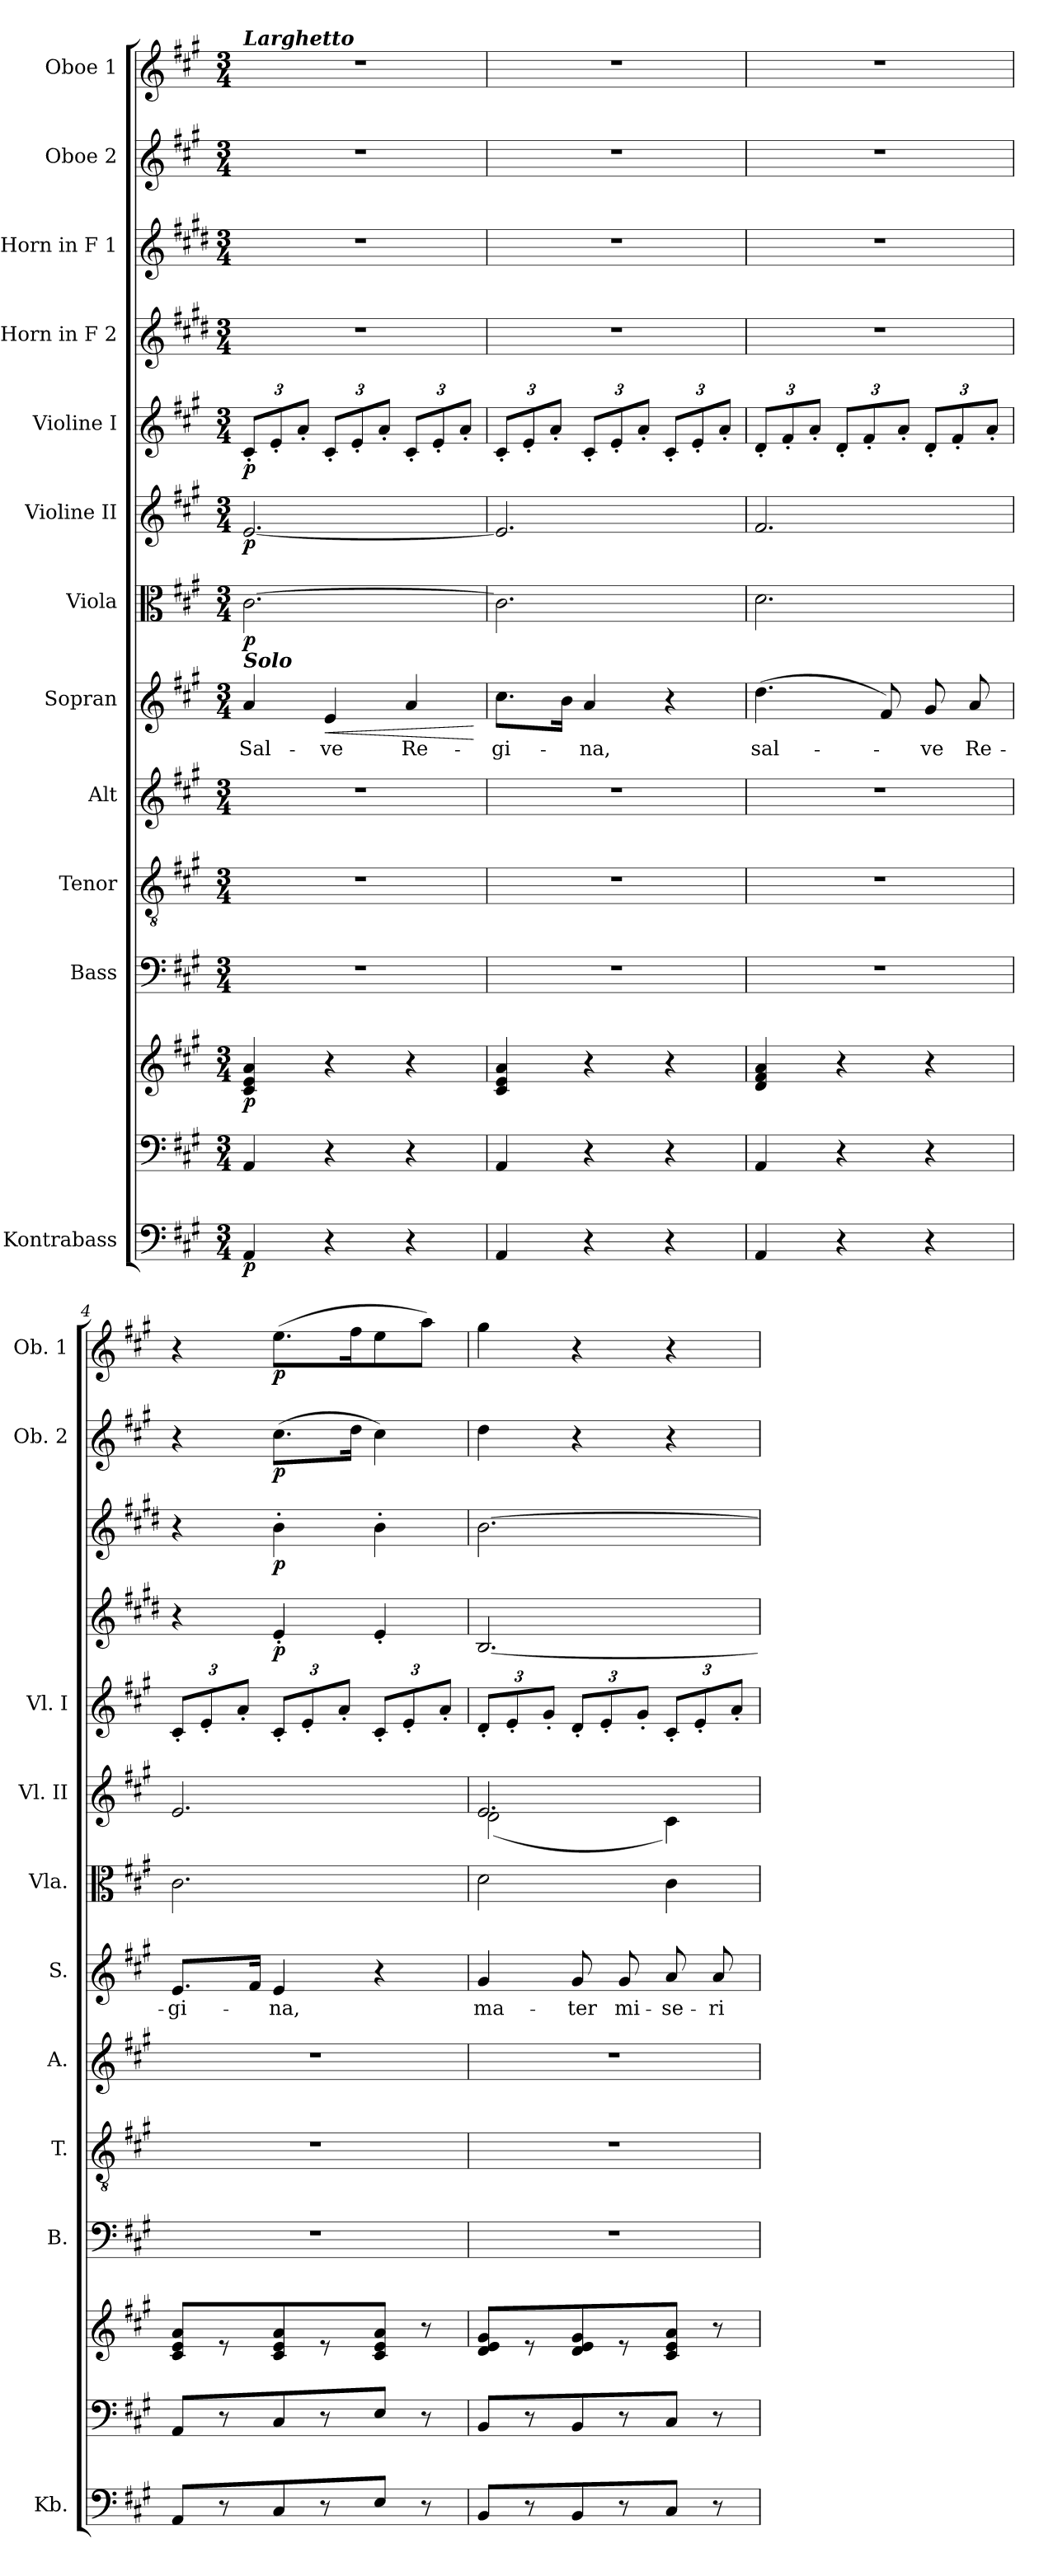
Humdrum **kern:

**kern	**dynam	**kern	**kern	**dynam	**kern	**kern	**kern	**kern	**text	**dynam	**kern	**dynam	**kern	**dynam	**kern	**dynam	**kern	**dynam	**kern	**dynam	**kern	**dynam	**kern	**dynam
*part13	*part13	*part12	*part12	*part12	*part11	*part10	*part9	*part8	*part8	*part8	*part7	*part7	*part6	*part6	*part5	*part5	*part4	*part4	*part3	*part3	*part2	*part2	*part1	*part1
*staff14	*staff14	*staff13	*staff12	*staff12/13	*staff11	*staff10	*staff9	*staff8	*staff8	*staff8	*staff7	*staff7	*staff6	*staff6	*staff5	*staff5	*staff4	*staff4	*staff3	*staff3	*staff2	*staff2	*staff1	*staff1
*I"Kontrabass	*	*	*	*	*I"Bass	*I"Tenor	*I"Alt	*I"Sopran	*	*	*I"Viola	*	*I"Violine II	*	*I"Violine I	*	*I"Horn in F 2	*	*I"Horn in F 1	*	*I"Oboe 2	*	*I"Oboe 1	*
*I'Kb.	*	*	*	*	*I'B.	*I'T.	*I'A.	*I'S.	*	*	*I'Vla.	*	*I'Vl. II	*	*I'Vl. I	*	*	*	*	*	*I'Ob. 2	*	*I'Ob. 1	*
*clefF4	*	*clefF4	*clefG2	*	*clefF4	*clefGv2	*clefG2	*clefG2	*	*	*clefC3	*	*clefG2	*	*clefG2	*	*clefG2	*	*clefG2	*	*clefG2	*	*clefG2	*
*ITrd7c12	*	*	*	*	*	*	*	*	*	*	*	*	*	*	*	*	*ITrd4c7	*	*ITrd4c7	*	*	*	*	*
*k[f#c#g#]	*	*k[f#c#g#]	*k[f#c#g#]	*	*k[f#c#g#]	*k[f#c#g#]	*k[f#c#g#]	*k[f#c#g#]	*	*	*k[f#c#g#]	*	*k[f#c#g#]	*	*k[f#c#g#]	*	*k[f#c#g#]	*	*k[f#c#g#]	*	*k[f#c#g#]	*	*k[f#c#g#]	*
*A:	*	*A:	*A:	*	*A:	*A:	*A:	*A:	*	*	*A:	*	*A:	*	*A:	*	*A:	*	*A:	*	*A:	*	*A:	*
*M3/4	*	*M3/4	*M3/4	*	*M3/4	*M3/4	*M3/4	*M3/4	*	*	*M3/4	*	*M3/4	*	*M3/4	*	*M3/4	*	*M3/4	*	*M3/4	*	*M3/4	*
=1	=1	=1	=1	=1	=1	=1	=1	=1	=1	=1	=1	=1	=1	=1	=1	=1	=1	=1	=1	=1	=1	=1	=1	=1
!	!	!	!	!	!	!	!	!	!	!	!	!	!	!	!	!	!	!	!	!	!	!	!LO:TX:a:Bi:t=Larghetto	!
!	!	!	!	!	!	!	!	!LO:TX:a:Bi:t=Solo	!	!	!	!	!	!	!	!	!	!	!	!	!	!	!	!
!	!LO:DY:b	!	!	!LO:DY:b	!	!	!	!	!LO:LY:b	!	!	!LO:DY:b	!	!LO:DY:b	!	!LO:DY:b	!	!	!	!	!	!	!	!
4AAA/	p	4AA/	4c#/ 4e/ 4a/	p	2.r	2.r	2.r	4a/	Sal-	.	[2.c#\	p	[2.e/	p	12c#'</L	p	2.r	.	2.r	.	2.r	.	2.r	.
.	.	.	.	.	.	.	.	.	.	.	.	.	.	.	12e'</	.	.	.	.	.	.	.	.	.
.	.	.	.	.	.	.	.	.	.	.	.	.	.	.	12a'</J	.	.	.	.	.	.	.	.	.
!	!	!	!	!	!	!	!	!	!LO:LY:b	!LO:HP:b	!	!	!	!	!	!	!	!	!	!	!	!	!	!
4r	.	4r	4r	.	.	.	.	4e/	-ve	<	.	.	.	.	12c#'</L	.	.	.	.	.	.	.	.	.
.	.	.	.	.	.	.	.	.	.	.	.	.	.	.	12e'</	.	.	.	.	.	.	.	.	.
.	.	.	.	.	.	.	.	.	.	.	.	.	.	.	12a'</J	.	.	.	.	.	.	.	.	.
!	!	!	!	!	!	!	!	!	!LO:LY:b	!	!	!	!	!	!	!	!	!	!	!	!	!	!	!
4r	.	4r	4r	.	.	.	.	4a/	Re-	.	.	.	.	.	12c#'</L	.	.	.	.	.	.	.	.	.
.	.	.	.	.	.	.	.	.	.	.	.	.	.	.	12e'</	.	.	.	.	.	.	.	.	.
.	.	.	.	.	.	.	.	.	.	.	.	.	.	.	12a'</J	.	.	.	.	.	.	.	.	.
.	.	.	.	.	.	.	.	.	.	[	.	.	.	.	.	.	.	.	.	.	.	.	.	.
=2	=2	=2	=2	=2	=2	=2	=2	=2	=2	=2	=2	=2	=2	=2	=2	=2	=2	=2	=2	=2	=2	=2	=2	=2
!	!	!	!	!	!	!	!	!	!LO:LY:b	!	!	!	!	!	!	!	!	!	!	!	!	!	!	!
4AAA/	.	4AA/	4c#/ 4e/ 4a/	.	2.r	2.r	2.r	8.cc#\L	-gi-	.	2.c#\]	.	2.e/]	.	12c#'</L	.	2.r	.	2.r	.	2.r	.	2.r	.
.	.	.	.	.	.	.	.	.	.	.	.	.	.	.	12e'</	.	.	.	.	.	.	.	.	.
.	.	.	.	.	.	.	.	.	.	.	.	.	.	.	12a'</J	.	.	.	.	.	.	.	.	.
.	.	.	.	.	.	.	.	16b\Jk	.	.	.	.	.	.	.	.	.	.	.	.	.	.	.	.
!	!	!	!	!	!	!	!	!	!LO:LY:b	!	!	!	!	!	!	!	!	!	!	!	!	!	!	!
4r	.	4r	4r	.	.	.	.	4a/	-na,	.	.	.	.	.	12c#'</L	.	.	.	.	.	.	.	.	.
.	.	.	.	.	.	.	.	.	.	.	.	.	.	.	12e'</	.	.	.	.	.	.	.	.	.
.	.	.	.	.	.	.	.	.	.	.	.	.	.	.	12a'</J	.	.	.	.	.	.	.	.	.
4r	.	4r	4r	.	.	.	.	4r	.	.	.	.	.	.	12c#'</L	.	.	.	.	.	.	.	.	.
.	.	.	.	.	.	.	.	.	.	.	.	.	.	.	12e'</	.	.	.	.	.	.	.	.	.
.	.	.	.	.	.	.	.	.	.	.	.	.	.	.	12a'</J	.	.	.	.	.	.	.	.	.
=3	=3	=3	=3	=3	=3	=3	=3	=3	=3	=3	=3	=3	=3	=3	=3	=3	=3	=3	=3	=3	=3	=3	=3	=3
!	!	!	!	!	!	!	!	!	!LO:LY:b	!	!	!	!	!	!	!	!	!	!	!	!	!	!	!
4AAA/	.	4AA/	4d/ 4f#/ 4a/	.	2.r	2.r	2.r	(>4.dd\	sal-	.	2.d\	.	2.f#/	.	12d'</L	.	2.r	.	2.r	.	2.r	.	2.r	.
.	.	.	.	.	.	.	.	.	.	.	.	.	.	.	12f#'</	.	.	.	.	.	.	.	.	.
.	.	.	.	.	.	.	.	.	.	.	.	.	.	.	12a'</J	.	.	.	.	.	.	.	.	.
4r	.	4r	4r	.	.	.	.	.	.	.	.	.	.	.	12d'</L	.	.	.	.	.	.	.	.	.
.	.	.	.	.	.	.	.	.	.	.	.	.	.	.	12f#'</	.	.	.	.	.	.	.	.	.
.	.	.	.	.	.	.	.	8f#/)	.	.	.	.	.	.	.	.	.	.	.	.	.	.	.	.
.	.	.	.	.	.	.	.	.	.	.	.	.	.	.	12a'</J	.	.	.	.	.	.	.	.	.
!	!	!	!	!	!	!	!	!	!LO:LY:b	!	!	!	!	!	!	!	!	!	!	!	!	!	!	!
4r	.	4r	4r	.	.	.	.	8g#/	-ve	.	.	.	.	.	12d'</L	.	.	.	.	.	.	.	.	.
.	.	.	.	.	.	.	.	.	.	.	.	.	.	.	12f#'</	.	.	.	.	.	.	.	.	.
!	!	!	!	!	!	!	!	!	!LO:LY:b	!	!	!	!	!	!	!	!	!	!	!	!	!	!	!
.	.	.	.	.	.	.	.	8a/	Re-	.	.	.	.	.	.	.	.	.	.	.	.	.	.	.
.	.	.	.	.	.	.	.	.	.	.	.	.	.	.	12a'</J	.	.	.	.	.	.	.	.	.
=4	=4	=4	=4	=4	=4	=4	=4	=4	=4	=4	=4	=4	=4	=4	=4	=4	=4	=4	=4	=4	=4	=4	=4	=4
!	!	!	!	!	!	!	!	!	!LO:LY:b	!	!	!	!	!	!	!	!	!	!	!	!	!	!	!
8AAA/L	.	8AA/L	8c#/ 8e/ 8a/L	.	2.r	2.r	2.r	8.e/L	-gi-	.	2.c#\	.	2.e/	.	12c#'</L	.	4r	.	4r	.	4r	.	4r	.
.	.	.	.	.	.	.	.	.	.	.	.	.	.	.	12e'</	.	.	.	.	.	.	.	.	.
8r	.	8r	8r	.	.	.	.	.	.	.	.	.	.	.	.	.	.	.	.	.	.	.	.	.
.	.	.	.	.	.	.	.	.	.	.	.	.	.	.	12a'</J	.	.	.	.	.	.	.	.	.
.	.	.	.	.	.	.	.	16f#/Jk	.	.	.	.	.	.	.	.	.	.	.	.	.	.	.	.
!	!	!	!	!	!	!	!	!	!LO:LY:b	!	!	!	!	!	!	!	!	!LO:DY:b	!	!LO:DY:b	!	!LO:DY:b	!	!LO:DY:b
8CC#/	.	8C#/	8c#/ 8e/ 8a/	.	.	.	.	4e/	-na,	.	.	.	.	.	12c#'</L	.	4A'</	p	4e'>\	p	(>8.cc#\L	p	(>8.ee\L	p
.	.	.	.	.	.	.	.	.	.	.	.	.	.	.	12e'</	.	.	.	.	.	.	.	.	.
8r	.	8r	8r	.	.	.	.	.	.	.	.	.	.	.	.	.	.	.	.	.	.	.	.	.
.	.	.	.	.	.	.	.	.	.	.	.	.	.	.	12a'</J	.	.	.	.	.	.	.	.	.
.	.	.	.	.	.	.	.	.	.	.	.	.	.	.	.	.	.	.	.	.	16dd\Jk	.	16ff#\k	.
8EE/J	.	8E/J	8c#/ 8e/ 8a/J	.	.	.	.	4r	.	.	.	.	.	.	12c#'</L	.	4A'</	.	4e'>\	.	4cc#\)	.	8ee\	.
.	.	.	.	.	.	.	.	.	.	.	.	.	.	.	12e'</	.	.	.	.	.	.	.	.	.
8r	.	8r	8r	.	.	.	.	.	.	.	.	.	.	.	.	.	.	.	.	.	.	.	8aa\J)	.
.	.	.	.	.	.	.	.	.	.	.	.	.	.	.	12a'</J	.	.	.	.	.	.	.	.	.
=5	=5	=5	=5	=5	=5	=5	=5	=5	=5	=5	=5	=5	=5	=5	=5	=5	=5	=5	=5	=5	=5	=5	=5	=5
!	!	!	!	!	!	!	!	!	!LO:LY:b	!	!	!	!	!	!	!	!	!	!	!	!	!	!	!
*	*	*	*	*	*	*	*	*	*	*	*	*	*^	*	*	*	*	*	*	*	*	*	*	*
8BBB/L	.	8BB/L	8d/ 8e/ 8g#/L	.	2.r	2.r	2.r	4g#/	ma-	.	2d\	.	2.e/	(<2d\	.	12d'</L	.	[2.E/	.	[2.e\	.	4dd\	.	4gg#\	.
.	.	.	.	.	.	.	.	.	.	.	.	.	.	.	.	12e'</	.	.	.	.	.	.	.	.	.
8r	.	8r	8r	.	.	.	.	.	.	.	.	.	.	.	.	.	.	.	.	.	.	.	.	.	.
.	.	.	.	.	.	.	.	.	.	.	.	.	.	.	.	12g#'</J	.	.	.	.	.	.	.	.	.
!	!	!	!	!	!	!	!	!	!LO:LY:b	!	!	!	!	!	!	!	!	!	!	!	!	!	!	!	!
8BBB/	.	8BB/	8d/ 8e/ 8g#/	.	.	.	.	8g#/	-ter	.	.	.	.	.	.	12d'</L	.	.	.	.	.	4r	.	4r	.
.	.	.	.	.	.	.	.	.	.	.	.	.	.	.	.	12e'</	.	.	.	.	.	.	.	.	.
!	!	!	!	!	!	!	!	!	!LO:LY:b	!	!	!	!	!	!	!	!	!	!	!	!	!	!	!	!
8r	.	8r	8r	.	.	.	.	8g#/	mi-	.	.	.	.	.	.	.	.	.	.	.	.	.	.	.	.
.	.	.	.	.	.	.	.	.	.	.	.	.	.	.	.	12g#'</J	.	.	.	.	.	.	.	.	.
!	!	!	!	!	!	!	!	!	!LO:LY:b	!	!	!	!	!	!	!	!	!	!	!	!	!	!	!	!
8CC#/J	.	8C#/J	8c#/ 8e/ 8a/J	.	.	.	.	8a/	-se-	.	4c#\	.	.	4c#\)	.	12c#'</L	.	.	.	.	.	4r	.	4r	.
.	.	.	.	.	.	.	.	.	.	.	.	.	.	.	.	12e'</	.	.	.	.	.	.	.	.	.
!	!	!	!	!	!	!	!	!	!LO:LY:b	!	!	!	!	!	!	!	!	!	!	!	!	!	!	!	!
8r	.	8r	8r	.	.	.	.	8a/	-ri-	.	.	.	.	.	.	.	.	.	.	.	.	.	.	.	.
.	.	.	.	.	.	.	.	.	.	.	.	.	.	.	.	12a'</J	.	.	.	.	.	.	.	.	.
*	*	*	*	*	*	*	*	*	*	*	*	*	*v	*v	*	*	*	*	*	*	*	*	*	*	*
=	=	=	=	=	=	=	=	=	=	=	=	=	=	=	=	=	=	=	=	=	=	=	=	=
*-	*-	*-	*-	*-	*-	*-	*-	*-	*-	*-	*-	*-	*-	*-	*-	*-	*-	*-	*-	*-	*-	*-	*-	*-
